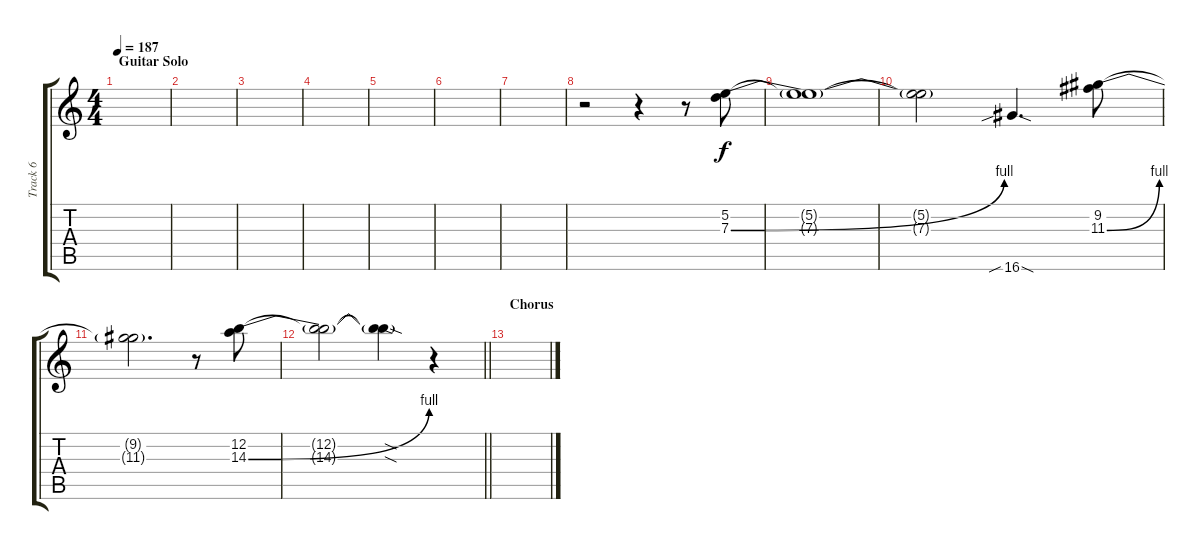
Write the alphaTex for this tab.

\track ("Track 6" "Track 6") {instrument distortionguitar}
\staff {score tabs}
\tuning (E4 B3 G3 D3 A2 E2) {hide}
\ts (4 4)
\section ("" "Guitar Solo")
\tempo 187
\clef g2
\ks c
|
|
|
|
|
|
|
r.2 r.4 r.8 (5.2 7.3{be (bend 0 0 60 4)}).8 |
(5.2{t} 7.3{t}).1 |
(5.2{t} 7.3{t}).2 16.6{sib sod}.4{d} (9.2 11.3{be (bend 0 0 60 4)}).8 |
(9.2{t} 11.3{t}).2{d} r.8 (12.2 14.3{be (bend 0 0 60 4)}).8 |
\barLineRight lightlight
(12.2{t} 14.3{t}).2 (12.2{sod t} 14.3{sod t}).4 r.4 |
\section ("" "Chorus")
